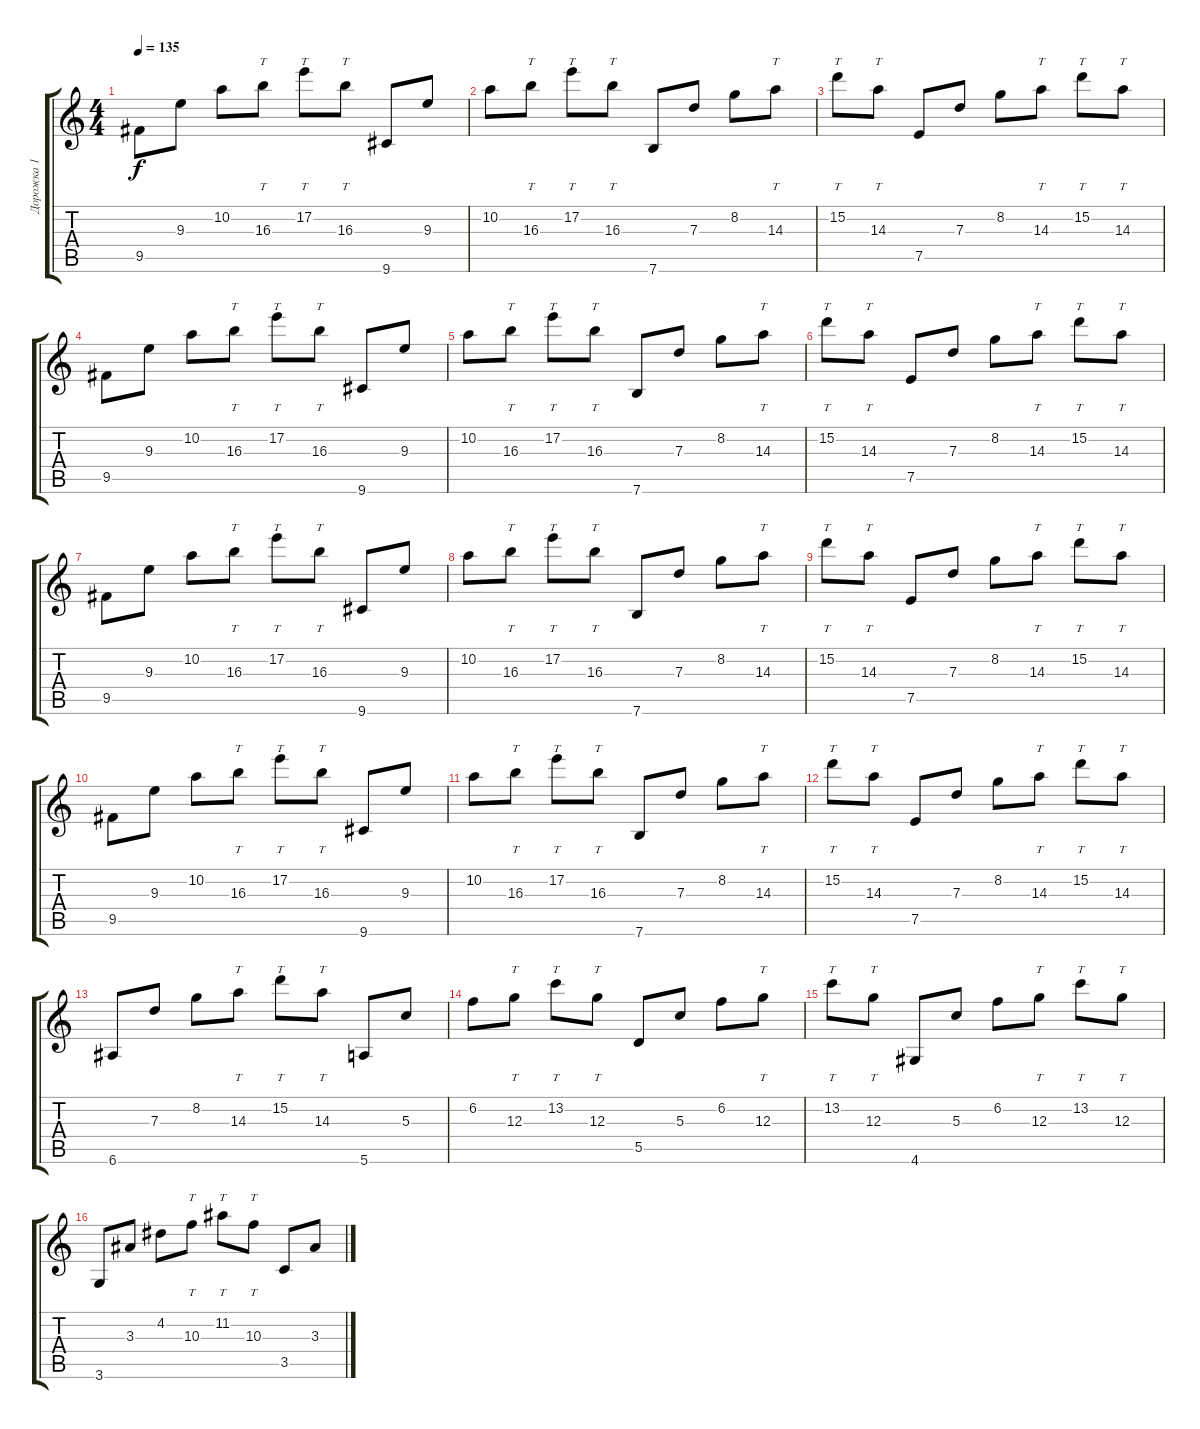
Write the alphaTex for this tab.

\track ("Дорожка 1" "Дорожка 1") {instrument acousticguitarnylon}
\staff {score tabs}
\tuning (E4 B3 G3 D3 A2 E2) {hide}
\ts (4 4)
\tempo 135
\clef g2
\ks c
9.5.8{dy f instrument acousticguitarnylon} 9.3.8 10.2.8 16.3.8{tt} 17.2.8{tt} 16.3.8{tt} 9.6.8 9.3.8 |
10.2.8 16.3.8{tt} 17.2.8{tt} 16.3.8{tt} 7.6.8 7.3.8 8.2.8 14.3.8{tt} |
15.2.8{tt} 14.3.8{tt} 7.5.8 7.3.8 8.2.8 14.3.8{tt} 15.2.8{tt} 14.3.8{tt} |
9.5.8 9.3.8 10.2.8 16.3.8{tt} 17.2.8{tt} 16.3.8{tt} 9.6.8 9.3.8 |
10.2.8 16.3.8{tt} 17.2.8{tt} 16.3.8{tt} 7.6.8 7.3.8 8.2.8 14.3.8{tt} |
15.2.8{tt} 14.3.8{tt} 7.5.8 7.3.8 8.2.8 14.3.8{tt} 15.2.8{tt} 14.3.8{tt} |
9.5.8 9.3.8 10.2.8 16.3.8{tt} 17.2.8{tt} 16.3.8{tt} 9.6.8 9.3.8 |
10.2.8 16.3.8{tt} 17.2.8{tt} 16.3.8{tt} 7.6.8 7.3.8 8.2.8 14.3.8{tt} |
15.2.8{tt} 14.3.8{tt} 7.5.8 7.3.8 8.2.8 14.3.8{tt} 15.2.8{tt} 14.3.8{tt} |
9.5.8 9.3.8 10.2.8 16.3.8{tt} 17.2.8{tt} 16.3.8{tt} 9.6.8 9.3.8 |
10.2.8 16.3.8{tt} 17.2.8{tt} 16.3.8{tt} 7.6.8 7.3.8 8.2.8 14.3.8{tt} |
15.2.8{tt} 14.3.8{tt} 7.5.8 7.3.8 8.2.8 14.3.8{tt} 15.2.8{tt} 14.3.8{tt} |
6.6.8 7.3.8 8.2.8 14.3.8{tt} 15.2.8{tt} 14.3.8{tt} 5.6.8 5.3.8 |
6.2.8 12.3.8{tt} 13.2.8{tt} 12.3.8{tt} 5.5.8 5.3.8 6.2.8 12.3.8{tt} |
13.2.8{tt} 12.3.8{tt} 4.6.8 5.3.8 6.2.8 12.3.8{tt} 13.2.8{tt} 12.3.8{tt} |
3.6.8 3.3.8 4.2.8 10.3.8{tt} 11.2.8{tt} 10.3.8{tt} 3.5.8 3.3.8
